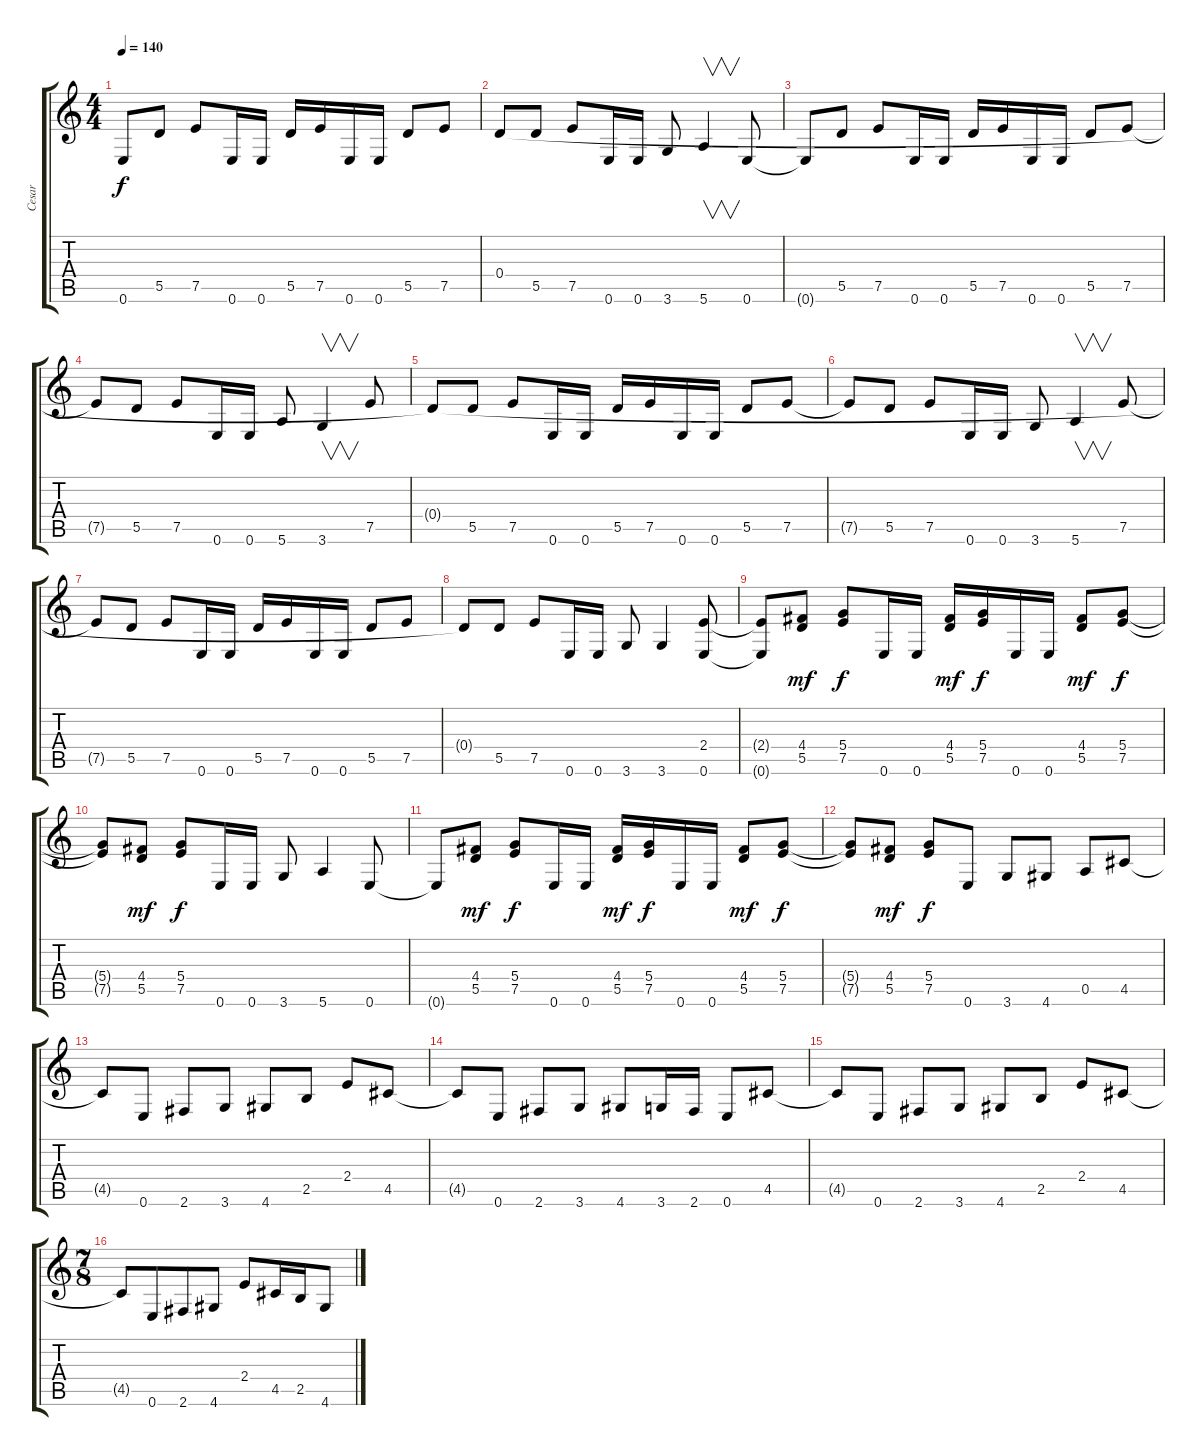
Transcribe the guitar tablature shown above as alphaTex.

\track ("Cesar" "Cesar") {instrument overdrivenguitar}
\staff {score tabs}
\tuning (E4 B3 G3 D3 A2 E2) {hide}
\ts (4 4)
\tempo 140
\clef g2
\ks c
0.6{t}.8{dy f} 5.5.8 7.5.8 0.6.16 0.6.16 5.5.16 7.5.16 0.6.16 0.6.16 5.5.8 7.5.8 |
0.4.8 5.5.8 7.5.8 0.6.16 0.6.16 3.6.8 5.6.4{v} 0.6.8 |
0.6{t}.8 5.5.8 7.5.8 0.6.16 0.6.16 5.5.16 7.5.16 0.6.16 0.6.16 5.5.8 7.5.8 |
7.5{t}.8 5.5.8 7.5.8 0.6.16 0.6.16 5.6.8 3.6.4{v} 7.5.8 |
0.4{t}.8 5.5.8 7.5.8 0.6.16 0.6.16 5.5.16 7.5.16 0.6.16 0.6.16 5.5.8 7.5.8 |
7.5{t}.8 5.5.8 7.5.8 0.6.16 0.6.16 3.6.8 5.6.4{v} 7.5.8 |
7.5{t}.8 5.5.8 7.5.8 0.6.16 0.6.16 5.5.16 7.5.16 0.6.16 0.6.16 5.5.8 7.5.8 |
0.4{t}.8 5.5.8 7.5.8 0.6.16 0.6.16 3.6.8 3.6.4 (2.4 0.6).8 |
(2.4{t} 0.6{t}).8 (4.4 5.5).8{dy mf} (5.4 7.5).8{dy f} 0.6.16 0.6.16 (4.4 5.5).16{dy mf} (5.4 7.5).16{dy f} 0.6.16 0.6.16 (4.4 5.5).8{dy mf} (5.4 7.5).8{dy f} |
(5.4{t} 7.5{t}).8 (4.4 5.5).8{dy mf} (5.4 7.5).8{dy f} 0.6.16 0.6.16 3.6.8 5.6.4 0.6.8 |
0.6{t}.8 (4.4 5.5).8{dy mf} (5.4 7.5).8{dy f} 0.6.16 0.6.16 (4.4 5.5).16{dy mf} (5.4 7.5).16{dy f} 0.6.16 0.6.16 (4.4 5.5).8{dy mf} (5.4 7.5).8{dy f} |
(5.4{t} 7.5{t}).8 (4.4 5.5).8{dy mf} (5.4 7.5).8{dy f} 0.6.8 3.6.8 4.6.8 0.5.8 4.5.8 |
4.5{t}.8 0.6.8 2.6.8 3.6.8 4.6.8 2.5.8 2.4.8 4.5.8 |
4.5{t}.8 0.6.8 2.6.8 3.6.8 4.6.8 3.6.16 2.6.16 0.6.8 4.5.8 |
4.5{t}.8 0.6.8 2.6.8 3.6.8 4.6.8 2.5.8 2.4.8 4.5.8 |
\ts (7 8)
4.5{t}.8 0.6.8 2.6.8 4.6.8 2.4.8 4.5.16 2.5.16 4.6.8
